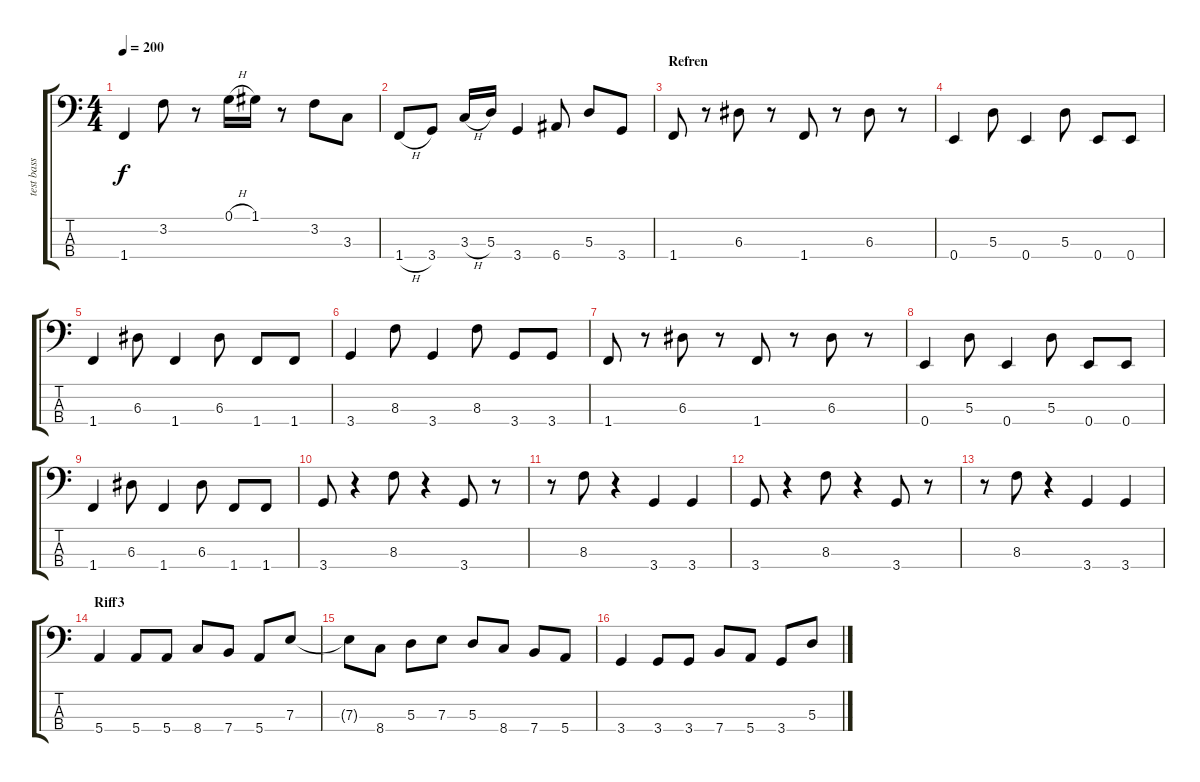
\track ("test bass" "test bass") {instrument electricbassfinger}
\staff {score tabs}
\tuning (G2 D2 A1 E1) {hide}
\ts (4 4)
\tempo 200
\clef f4
\ks c
1.4.4{dy f} 3.2.8 r.8 0.1{h}.16 1.1.16 r.8 3.2.8 3.3.8 |
1.4{h}.8 3.4.8 3.3{h}.16 5.3.16 3.4.4 6.4.8 5.3.8 3.4.8 |
\section ("" "Refren")
1.4.8 r.8 6.3.8 r.8 1.4.8 r.8 6.3.8 r.8 |
0.4.4 5.3.8 0.4.4 5.3.8 0.4.8 0.4.8 |
1.4.4 6.3.8 1.4.4 6.3.8 1.4.8 1.4.8 |
3.4.4 8.3.8 3.4.4 8.3.8 3.4.8 3.4.8 |
1.4.8 r.8 6.3.8 r.8 1.4.8 r.8 6.3.8 r.8 |
0.4.4 5.3.8 0.4.4 5.3.8 0.4.8 0.4.8 |
1.4.4 6.3.8 1.4.4 6.3.8 1.4.8 1.4.8 |
3.4.8 r.4 8.3.8 r.4 3.4.8 r.8 |
r.8 8.3.8 r.4 3.4.4 3.4.4 |
3.4.8 r.4 8.3.8 r.4 3.4.8 r.8 |
r.8 8.3.8 r.4 3.4.4 3.4.4 |
\section ("" "Riff3")
5.4.4 5.4.8 5.4.8 8.4.8 7.4.8 5.4.8 7.3.8 |
7.3{t}.8 8.4.8 5.3.8 7.3.8 5.3.8 8.4.8 7.4.8 5.4.8 |
3.4.4 3.4.8 3.4.8 7.4.8 5.4.8 3.4.8 5.3.8
